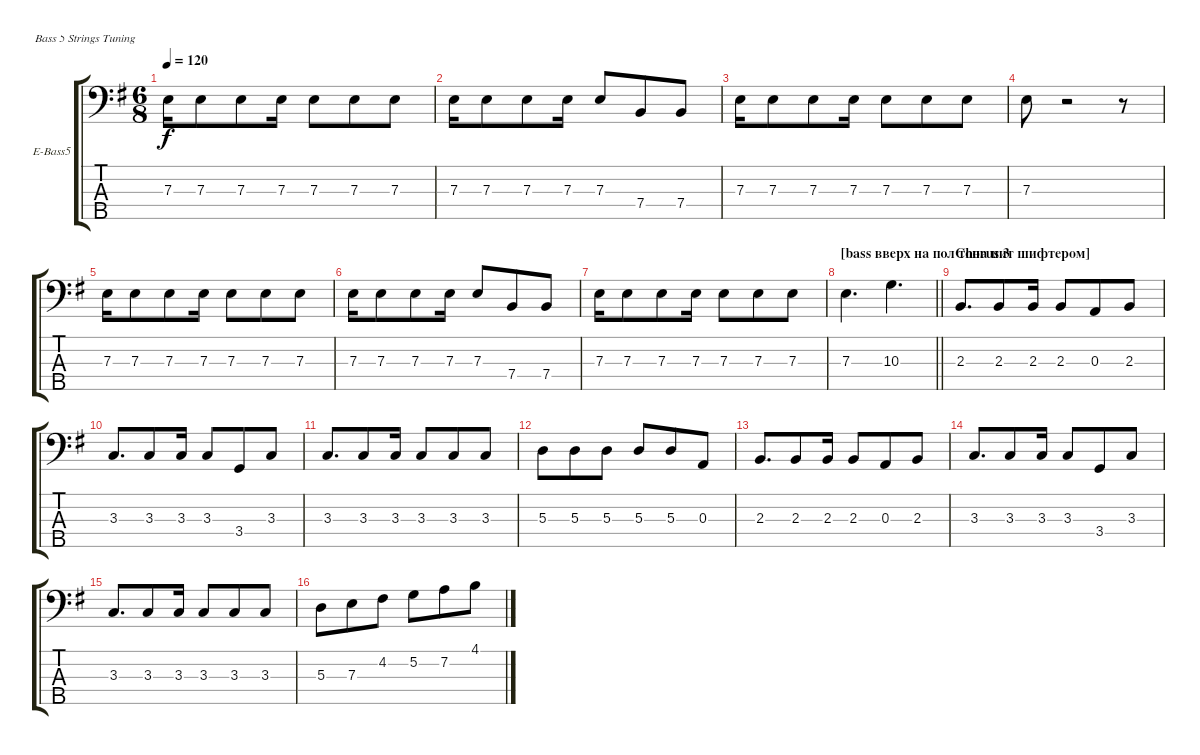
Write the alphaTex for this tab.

\bracketExtendMode groupsimilarinstruments
\firstSystemTrackNameOrientation horizontal
\otherSystemsTrackNameOrientation horizontal
\track ("baz (Andrey Stefnuk)" "E-Bass5") {instrument electricbassfinger}
\staff {score tabs}
\tuning (G2 D2 A1 E1 B0)
\ts (6 8)
\tempo 120
\clef f4
\ks eminor
7.3.16{dy f} 7.3.8 7.3.8 7.3.16 7.3.8 7.3.8 7.3.8 |
7.3.16 7.3.8 7.3.8 7.3.16 7.3.8 7.4.8 7.4.8 |
7.3.16 7.3.8 7.3.8 7.3.16 7.3.8 7.3.8 7.3.8 |
7.3.8 r.2 r.8 |
7.3.16 7.3.8 7.3.8 7.3.16 7.3.8 7.3.8 7.3.8 |
7.3.16 7.3.8 7.3.8 7.3.16 7.3.8 7.4.8 7.4.8 |
7.3.16 7.3.8 7.3.8 7.3.16 7.3.8 7.3.8 7.3.8 |
\section ("" "[bass вверх на пол тона пит шифтером]")
\barLineRight lightlight
7.3.4{d} 10.3.4{d} |
\section ("" "Chorus 3")
2.3.8{d} 2.3.8 2.3.16 2.3.8 0.3.8 2.3.8 |
3.3.8{d} 3.3.8 3.3.16 3.3.8 3.4.8 3.3.8 |
3.3.8{d} 3.3.8 3.3.16 3.3.8 3.3.8 3.3.8 |
5.3.8 5.3.8 5.3.8 5.3.8 5.3.8 0.3.8 |
2.3.8{d} 2.3.8 2.3.16 2.3.8 0.3.8 2.3.8 |
3.3.8{d} 3.3.8 3.3.16 3.3.8 3.4.8 3.3.8 |
3.3.8{d} 3.3.8 3.3.16 3.3.8 3.3.8 3.3.8 |
5.3.8 7.3.8 4.2.8 5.2.8 7.2.8 4.1.8
